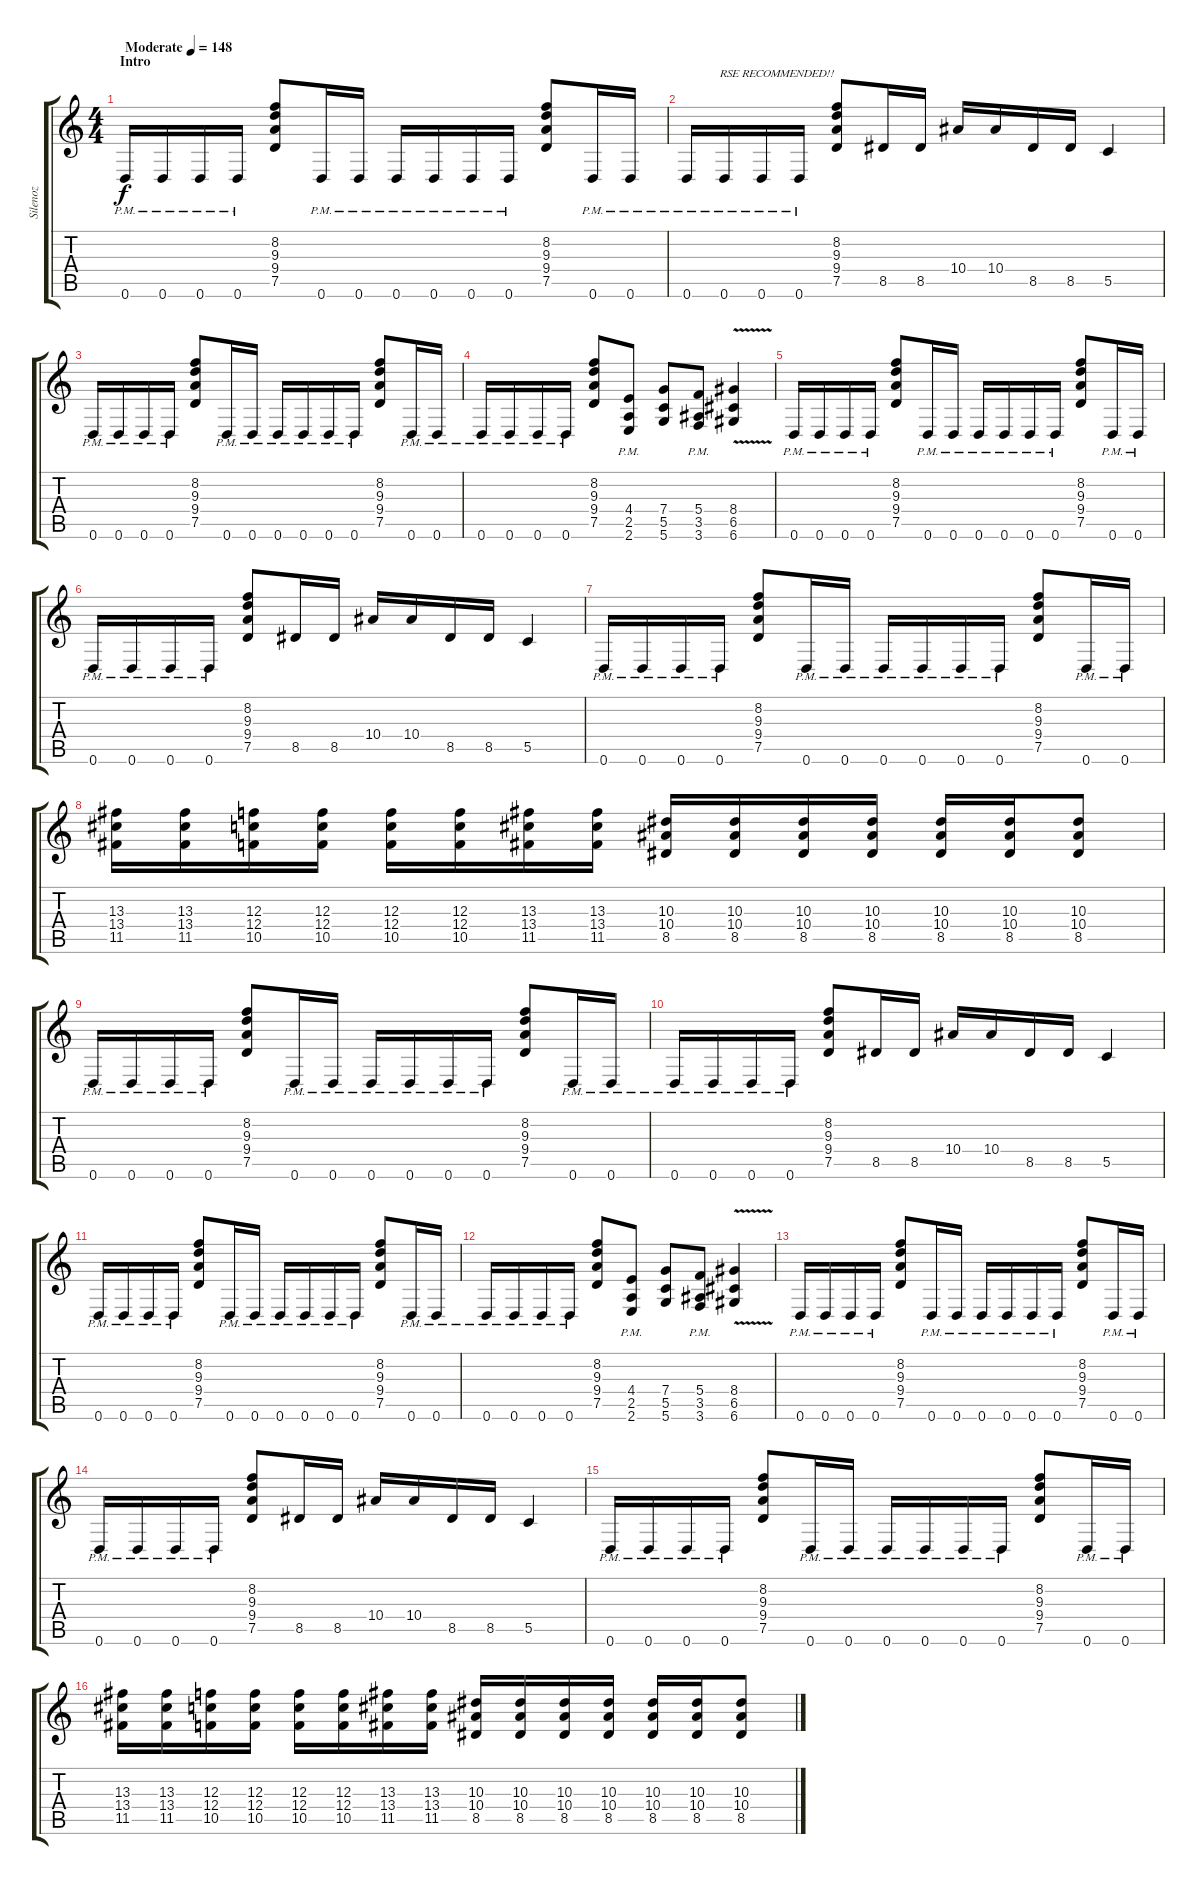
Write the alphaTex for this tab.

\track ("Silenoz" "Silenoz") {instrument distortionguitar}
\staff {score tabs}
\tuning (D4 A3 F3 C3 G2 D2) {hide}
\ts (4 4)
\section ("" "Intro")
\tempo (148 "Moderate")
\clef g2
\ks c
0.6{pm}.16{dy f instrument distortionguitar} 0.6{pm}.16 0.6{pm}.16 0.6{pm}.16 (8.2 9.3 9.4 7.5).8 0.6{pm}.16 0.6{pm}.16 0.6{pm}.16 0.6{pm}.16 0.6{pm}.16 0.6{pm}.16 (8.2 9.3 9.4 7.5).8 0.6{pm}.16 0.6{pm}.16 |
0.6{pm}.16{txt "           RSE RECOMMENDED!!"} 0.6{pm}.16 0.6{pm}.16 0.6{pm}.16 (8.2 9.3 9.4 7.5).8 8.5.16 8.5.16 10.4.16 10.4.16 8.5.16 8.5.16 5.5.4 |
0.6{pm}.16 0.6{pm}.16 0.6{pm}.16 0.6{pm}.16 (8.2 9.3 9.4 7.5).8 0.6{pm}.16 0.6{pm}.16 0.6{pm}.16 0.6{pm}.16 0.6{pm}.16 0.6{pm}.16 (8.2 9.3 9.4 7.5).8 0.6{pm}.16 0.6{pm}.16 |
0.6{pm}.16 0.6{pm}.16 0.6{pm}.16 0.6{pm}.16 (8.2 9.3 9.4 7.5).8 (4.4{pm} 2.5{pm} 2.6{pm}).8 (7.4 5.5 5.6).8 (5.4{pm} 3.5{pm} 3.6{pm}).8 (8.4{v} 6.5{v} 6.6).4 |
0.6{pm}.16 0.6{pm}.16 0.6{pm}.16 0.6{pm}.16 (8.2 9.3 9.4 7.5).8 0.6{pm}.16 0.6{pm}.16 0.6{pm}.16 0.6{pm}.16 0.6{pm}.16 0.6{pm}.16 (8.2 9.3 9.4 7.5).8 0.6{pm}.16 0.6{pm}.16 |
0.6{pm}.16 0.6{pm}.16 0.6{pm}.16 0.6{pm}.16 (8.2 9.3 9.4 7.5).8 8.5.16 8.5.16 10.4.16 10.4.16 8.5.16 8.5.16 5.5.4 |
0.6{pm}.16 0.6{pm}.16 0.6{pm}.16 0.6{pm}.16 (8.2 9.3 9.4 7.5).8 0.6{pm}.16 0.6{pm}.16 0.6{pm}.16 0.6{pm}.16 0.6{pm}.16 0.6{pm}.16 (8.2 9.3 9.4 7.5).8 0.6{pm}.16 0.6{pm}.16 |
(13.3 13.4 11.5).16 (13.3 13.4 11.5).16 (12.3 12.4 10.5).16 (12.3 12.4 10.5).16 (12.3 12.4 10.5).16 (12.3 12.4 10.5).16 (13.3 13.4 11.5).16 (13.3 13.4 11.5).16 (10.3 10.4 8.5).16 (10.3 10.4 8.5).16 (10.3 10.4 8.5).16 (10.3 10.4 8.5).16 (10.3 10.4 8.5).16 (10.3 10.4 8.5).16 (10.3 10.4 8.5).8 |
0.6{pm}.16 0.6{pm}.16 0.6{pm}.16 0.6{pm}.16 (8.2 9.3 9.4 7.5).8 0.6{pm}.16 0.6{pm}.16 0.6{pm}.16 0.6{pm}.16 0.6{pm}.16 0.6{pm}.16 (8.2 9.3 9.4 7.5).8 0.6{pm}.16 0.6{pm}.16 |
0.6{pm}.16 0.6{pm}.16 0.6{pm}.16 0.6{pm}.16 (8.2 9.3 9.4 7.5).8 8.5.16 8.5.16 10.4.16 10.4.16 8.5.16 8.5.16 5.5.4 |
0.6{pm}.16 0.6{pm}.16 0.6{pm}.16 0.6{pm}.16 (8.2 9.3 9.4 7.5).8 0.6{pm}.16 0.6{pm}.16 0.6{pm}.16 0.6{pm}.16 0.6{pm}.16 0.6{pm}.16 (8.2 9.3 9.4 7.5).8 0.6{pm}.16 0.6{pm}.16 |
0.6{pm}.16 0.6{pm}.16 0.6{pm}.16 0.6{pm}.16 (8.2 9.3 9.4 7.5).8 (4.4{pm} 2.5{pm} 2.6{pm}).8 (7.4 5.5 5.6).8 (5.4{pm} 3.5{pm} 3.6{pm}).8 (8.4{v} 6.5{v} 6.6).4 |
0.6{pm}.16 0.6{pm}.16 0.6{pm}.16 0.6{pm}.16 (8.2 9.3 9.4 7.5).8 0.6{pm}.16 0.6{pm}.16 0.6{pm}.16 0.6{pm}.16 0.6{pm}.16 0.6{pm}.16 (8.2 9.3 9.4 7.5).8 0.6{pm}.16 0.6{pm}.16 |
0.6{pm}.16 0.6{pm}.16 0.6{pm}.16 0.6{pm}.16 (8.2 9.3 9.4 7.5).8 8.5.16 8.5.16 10.4.16 10.4.16 8.5.16 8.5.16 5.5.4 |
0.6{pm}.16 0.6{pm}.16 0.6{pm}.16 0.6{pm}.16 (8.2 9.3 9.4 7.5).8 0.6{pm}.16 0.6{pm}.16 0.6{pm}.16 0.6{pm}.16 0.6{pm}.16 0.6{pm}.16 (8.2 9.3 9.4 7.5).8 0.6{pm}.16 0.6{pm}.16 |
(13.3 13.4 11.5).16 (13.3 13.4 11.5).16 (12.3 12.4 10.5).16 (12.3 12.4 10.5).16 (12.3 12.4 10.5).16 (12.3 12.4 10.5).16 (13.3 13.4 11.5).16 (13.3 13.4 11.5).16 (10.3 10.4 8.5).16 (10.3 10.4 8.5).16 (10.3 10.4 8.5).16 (10.3 10.4 8.5).16 (10.3 10.4 8.5).16 (10.3 10.4 8.5).16 (10.3 10.4 8.5).8
